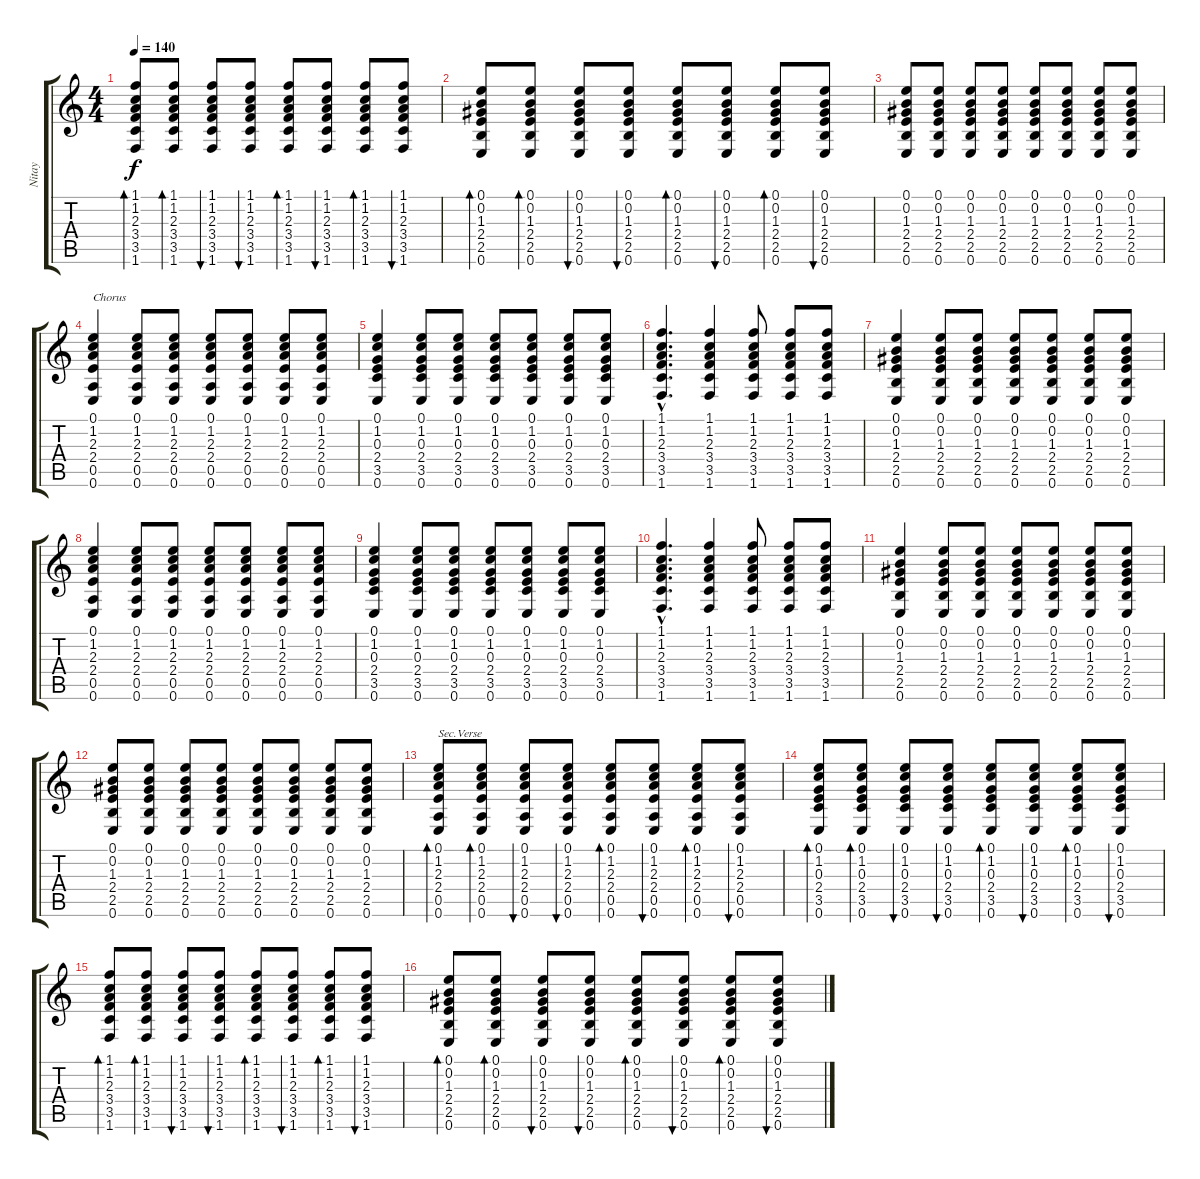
\track ("Nitay" "Nitay") {instrument acousticguitarsteel}
\staff {score tabs}
\tuning (E4 B3 G3 D3 A2 E2) {hide}
\ts (4 4)
\tempo 140
\clef g2
\ks c
(1.1 1.2 2.3 3.4 3.5 1.6).8{bd 30 dy f} (1.1 1.2 2.3 3.4 3.5 1.6).8{bd 30} (1.1 1.2 2.3 3.4 3.5 1.6).8{bu 30} (1.1 1.2 2.3 3.4 3.5 1.6).8{bu 30} (1.1 1.2 2.3 3.4 3.5 1.6).8{bd 30} (1.1 1.2 2.3 3.4 3.5 1.6).8{bu 30} (1.1 1.2 2.3 3.4 3.5 1.6).8{bd 30} (1.1 1.2 2.3 3.4 3.5 1.6).8{bu 30} |
(0.1 0.2 1.3 2.4 2.5 0.6).8{bd 30} (0.1 0.2 1.3 2.4 2.5 0.6).8{bd 30} (0.1 0.2 1.3 2.4 2.5 0.6).8{bu 30} (0.1 0.2 1.3 2.4 2.5 0.6).8{bu 30} (0.1 0.2 1.3 2.4 2.5 0.6).8{bd 30} (0.1 0.2 1.3 2.4 2.5 0.6).8{bu 30} (0.1 0.2 1.3 2.4 2.5 0.6).8{bd 30} (0.1 0.2 1.3 2.4 2.5 0.6).8{bu 30} |
(0.1 0.2 1.3 2.4 2.5 0.6).8 (0.1 0.2 1.3 2.4 2.5 0.6).8 (0.1 0.2 1.3 2.4 2.5 0.6).8 (0.1 0.2 1.3 2.4 2.5 0.6).8 (0.1 0.2 1.3 2.4 2.5 0.6).8 (0.1 0.2 1.3 2.4 2.5 0.6).8 (0.1 0.2 1.3 2.4 2.5 0.6).8 (0.1 0.2 1.3 2.4 2.5 0.6).8 |
(0.1 1.2 2.3 2.4 0.5 0.6).4{txt "Chorus "} (0.1 1.2 2.3 2.4 0.5 0.6).8 (0.1 1.2 2.3 2.4 0.5 0.6).8 (0.1 1.2 2.3 2.4 0.5 0.6).8 (0.1 1.2 2.3 2.4 0.5 0.6).8 (0.1 1.2 2.3 2.4 0.5 0.6).8 (0.1 1.2 2.3 2.4 0.5 0.6).8 |
(0.1 1.2 0.3 2.4 3.5 0.6).4 (0.1 1.2 0.3 2.4 3.5 0.6).8 (0.1 1.2 0.3 2.4 3.5 0.6).8 (0.1 1.2 0.3 2.4 3.5 0.6).8 (0.1 1.2 0.3 2.4 3.5 0.6).8 (0.1 1.2 0.3 2.4 3.5 0.6).8 (0.1 1.2 0.3 2.4 3.5 0.6).8 |
(1.1{hac} 1.2{hac} 2.3{hac} 3.4{hac} 3.5{hac} 1.6{hac}).4{d} (1.1 1.2 2.3 3.4 3.5 1.6).4 (1.1 1.2 2.3 3.4 3.5 1.6).8 (1.1 1.2 2.3 3.4 3.5 1.6).8 (1.1 1.2 2.3 3.4 3.5 1.6).8 |
(0.1 0.2 1.3 2.4 2.5 0.6).4 (0.1 0.2 1.3 2.4 2.5 0.6).8 (0.1 0.2 1.3 2.4 2.5 0.6).8 (0.1 0.2 1.3 2.4 2.5 0.6).8 (0.1 0.2 1.3 2.4 2.5 0.6).8 (0.1 0.2 1.3 2.4 2.5 0.6).8 (0.1 0.2 1.3 2.4 2.5 0.6).8 |
(0.1 1.2 2.3 2.4 0.5 0.6).4 (0.1 1.2 2.3 2.4 0.5 0.6).8 (0.1 1.2 2.3 2.4 0.5 0.6).8 (0.1 1.2 2.3 2.4 0.5 0.6).8 (0.1 1.2 2.3 2.4 0.5 0.6).8 (0.1 1.2 2.3 2.4 0.5 0.6).8 (0.1 1.2 2.3 2.4 0.5 0.6).8 |
(0.1 1.2 0.3 2.4 3.5 0.6).4 (0.1 1.2 0.3 2.4 3.5 0.6).8 (0.1 1.2 0.3 2.4 3.5 0.6).8 (0.1 1.2 0.3 2.4 3.5 0.6).8 (0.1 1.2 0.3 2.4 3.5 0.6).8 (0.1 1.2 0.3 2.4 3.5 0.6).8 (0.1 1.2 0.3 2.4 3.5 0.6).8 |
(1.1{hac} 1.2{hac} 2.3{hac} 3.4{hac} 3.5{hac} 1.6{hac}).4{d} (1.1 1.2 2.3 3.4 3.5 1.6).4 (1.1 1.2 2.3 3.4 3.5 1.6).8 (1.1 1.2 2.3 3.4 3.5 1.6).8 (1.1 1.2 2.3 3.4 3.5 1.6).8 |
(0.1 0.2 1.3 2.4 2.5 0.6).4 (0.1 0.2 1.3 2.4 2.5 0.6).8 (0.1 0.2 1.3 2.4 2.5 0.6).8 (0.1 0.2 1.3 2.4 2.5 0.6).8 (0.1 0.2 1.3 2.4 2.5 0.6).8 (0.1 0.2 1.3 2.4 2.5 0.6).8 (0.1 0.2 1.3 2.4 2.5 0.6).8 |
(0.1 0.2 1.3 2.4 2.5 0.6).8 (0.1 0.2 1.3 2.4 2.5 0.6).8 (0.1 0.2 1.3 2.4 2.5 0.6).8 (0.1 0.2 1.3 2.4 2.5 0.6).8 (0.1 0.2 1.3 2.4 2.5 0.6).8 (0.1 0.2 1.3 2.4 2.5 0.6).8 (0.1 0.2 1.3 2.4 2.5 0.6).8 (0.1 0.2 1.3 2.4 2.5 0.6).8 |
(0.1 1.2 2.3 2.4 0.5 0.6).8{bd 30 txt "Sec.Verse"} (0.1 1.2 2.3 2.4 0.5 0.6).8{bd 30} (0.1 1.2 2.3 2.4 0.5 0.6).8{bu 30} (0.1 1.2 2.3 2.4 0.5 0.6).8{bu 30} (0.1 1.2 2.3 2.4 0.5 0.6).8{bd 30} (0.1 1.2 2.3 2.4 0.5 0.6).8{bu 30} (0.1 1.2 2.3 2.4 0.5 0.6).8{bd 30} (0.1 1.2 2.3 2.4 0.5 0.6).8{bu 30} |
(0.1 1.2 0.3 2.4 3.5 0.6).8{bd 30} (0.1 1.2 0.3 2.4 3.5 0.6).8{bd 30} (0.1 1.2 0.3 2.4 3.5 0.6).8{bu 30} (0.1 1.2 0.3 2.4 3.5 0.6).8{bu 30} (0.1 1.2 0.3 2.4 3.5 0.6).8{bd 30} (0.1 1.2 0.3 2.4 3.5 0.6).8{bu 30} (0.1 1.2 0.3 2.4 3.5 0.6).8{bd 30} (0.1 1.2 0.3 2.4 3.5 0.6).8{bu 30} |
(1.1 1.2 2.3 3.4 3.5 1.6).8{bd 30} (1.1 1.2 2.3 3.4 3.5 1.6).8{bd 30} (1.1 1.2 2.3 3.4 3.5 1.6).8{bu 30} (1.1 1.2 2.3 3.4 3.5 1.6).8{bu 30} (1.1 1.2 2.3 3.4 3.5 1.6).8{bd 30} (1.1 1.2 2.3 3.4 3.5 1.6).8{bu 30} (1.1 1.2 2.3 3.4 3.5 1.6).8{bd 30} (1.1 1.2 2.3 3.4 3.5 1.6).8{bu 30} |
(0.1 0.2 1.3 2.4 2.5 0.6).8{bd 30} (0.1 0.2 1.3 2.4 2.5 0.6).8{bd 30} (0.1 0.2 1.3 2.4 2.5 0.6).8{bu 30} (0.1 0.2 1.3 2.4 2.5 0.6).8{bu 30} (0.1 0.2 1.3 2.4 2.5 0.6).8{bd 30} (0.1 0.2 1.3 2.4 2.5 0.6).8{bu 30} (0.1 0.2 1.3 2.4 2.5 0.6).8{bd 30} (0.1 0.2 1.3 2.4 2.5 0.6).8{bu 30}
